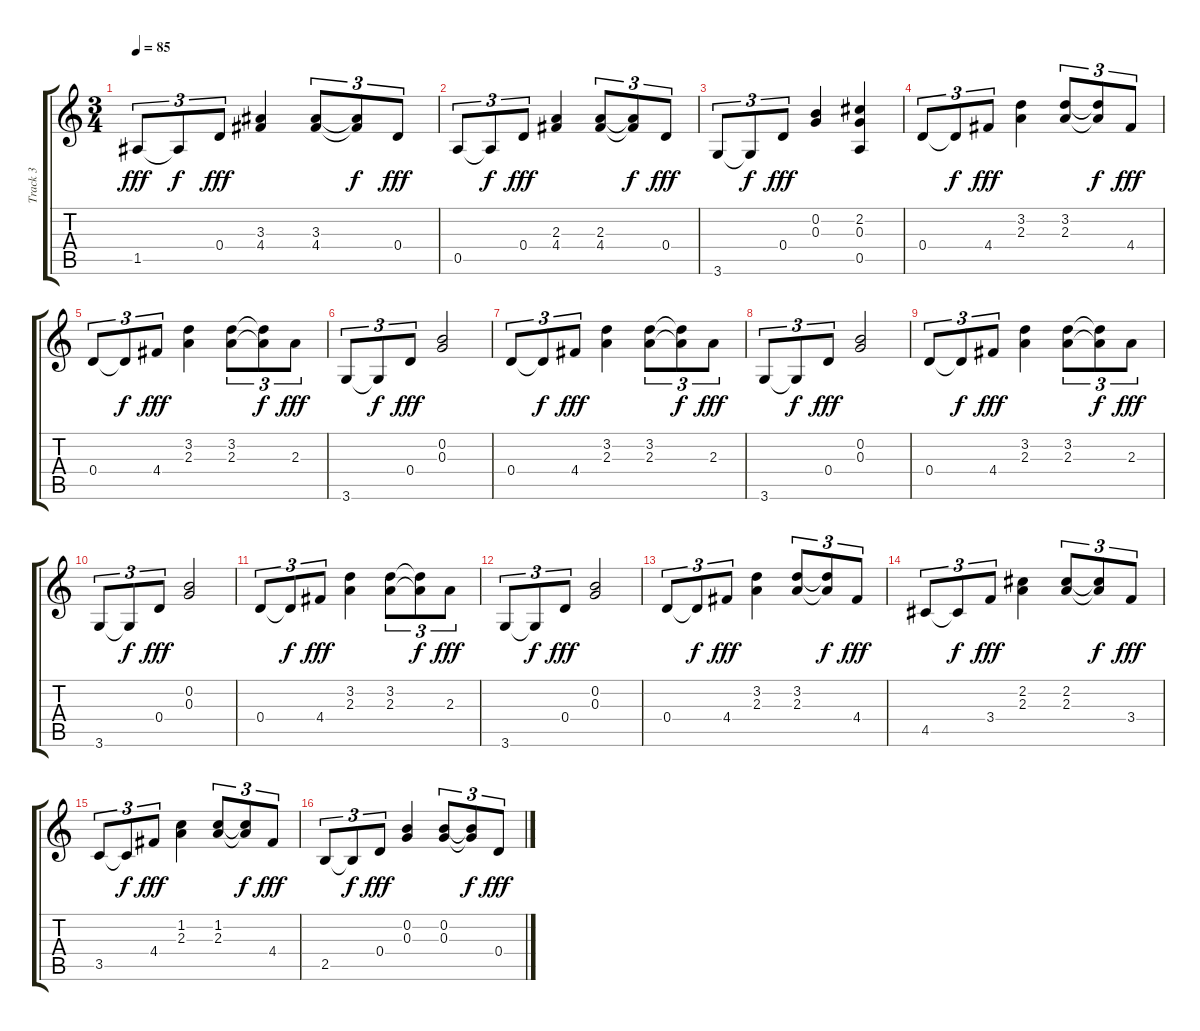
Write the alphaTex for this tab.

\track ("Track 3" "Track 3") {instrument electricguitarjazz}
\staff {score tabs}
\tuning (E4 B3 G3 D3 A2 E2) {hide}
\ts (3 4)
\tempo 85
\clef g2
\ks c
1.5.8{tu (3 2) dy fff} 1.5{t}.8{tu (3 2) dy f} 0.4.8{tu (3 2) dy fff} (3.3 4.4).4 (3.3 4.4).8{tu (3 2)} (3.3{t} 4.4{t}).8{tu (3 2) dy f} 0.4.8{tu (3 2) dy fff} |
0.5.8{tu (3 2)} 0.5{t}.8{tu (3 2) dy f} 0.4.8{tu (3 2) dy fff} (2.3 4.4).4 (2.3 4.4).8{tu (3 2)} (2.3{t} 4.4{t}).8{tu (3 2) dy f} 0.4.8{tu (3 2) dy fff} |
3.6.8{tu (3 2)} 3.6{t}.8{tu (3 2) dy f} 0.4.8{tu (3 2) dy fff} (0.2 0.3).4 (2.2 0.3 0.5).4 |
0.4.8{tu (3 2)} 0.4{t}.8{tu (3 2) dy f} 4.4.8{tu (3 2) dy fff} (3.2 2.3).4 (3.2 2.3).8{tu (3 2)} (3.2{t} 2.3{t}).8{tu (3 2) dy f} 4.4.8{tu (3 2) dy fff} |
0.4.8{tu (3 2)} 0.4{t}.8{tu (3 2) dy f} 4.4.8{tu (3 2) dy fff} (3.2 2.3).4 (3.2 2.3).8{tu (3 2)} (3.2{t} 2.3{t}).8{tu (3 2) dy f} 2.3.8{tu (3 2) dy fff} |
3.6.8{tu (3 2)} 3.6{t}.8{tu (3 2) dy f} 0.4.8{tu (3 2) dy fff} (0.2 0.3).2 |
0.4.8{tu (3 2)} 0.4{t}.8{tu (3 2) dy f} 4.4.8{tu (3 2) dy fff} (3.2 2.3).4 (3.2 2.3).8{tu (3 2)} (3.2{t} 2.3{t}).8{tu (3 2) dy f} 2.3.8{tu (3 2) dy fff} |
3.6.8{tu (3 2)} 3.6{t}.8{tu (3 2) dy f} 0.4.8{tu (3 2) dy fff} (0.2 0.3).2 |
0.4.8{tu (3 2)} 0.4{t}.8{tu (3 2) dy f} 4.4.8{tu (3 2) dy fff} (3.2 2.3).4 (3.2 2.3).8{tu (3 2)} (3.2{t} 2.3{t}).8{tu (3 2) dy f} 2.3.8{tu (3 2) dy fff} |
3.6.8{tu (3 2)} 3.6{t}.8{tu (3 2) dy f} 0.4.8{tu (3 2) dy fff} (0.2 0.3).2 |
0.4.8{tu (3 2)} 0.4{t}.8{tu (3 2) dy f} 4.4.8{tu (3 2) dy fff} (3.2 2.3).4 (3.2 2.3).8{tu (3 2)} (3.2{t} 2.3{t}).8{tu (3 2) dy f} 2.3.8{tu (3 2) dy fff} |
3.6.8{tu (3 2)} 3.6{t}.8{tu (3 2) dy f} 0.4.8{tu (3 2) dy fff} (0.2 0.3).2 |
0.4.8{tu (3 2)} 0.4{t}.8{tu (3 2) dy f} 4.4.8{tu (3 2) dy fff} (3.2 2.3).4 (3.2 2.3).8{tu (3 2)} (3.2{t} 2.3{t}).8{tu (3 2) dy f} 4.4.8{tu (3 2) dy fff} |
4.5.8{tu (3 2)} 4.5{t}.8{tu (3 2) dy f} 3.4.8{tu (3 2) dy fff} (2.2 2.3).4 (2.2 2.3).8{tu (3 2)} (2.2{t} 2.3{t}).8{tu (3 2) dy f} 3.4.8{tu (3 2) dy fff} |
3.5.8{tu (3 2)} 3.5{t}.8{tu (3 2) dy f} 4.4.8{tu (3 2) dy fff} (1.2 2.3).4 (1.2 2.3).8{tu (3 2)} (1.2{t} 2.3{t}).8{tu (3 2) dy f} 4.4.8{tu (3 2) dy fff} |
2.5.8{tu (3 2)} 2.5{t}.8{tu (3 2) dy f} 0.4.8{tu (3 2) dy fff} (0.2 0.3).4 (0.2 0.3).8{tu (3 2)} (0.2{t} 0.3{t}).8{tu (3 2) dy f} 0.4.8{tu (3 2) dy fff}
